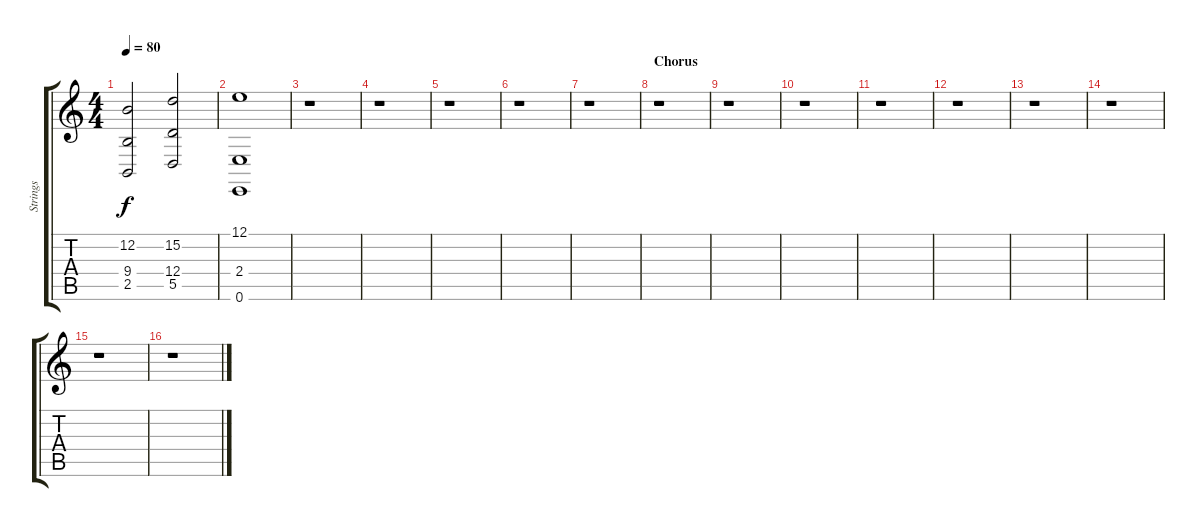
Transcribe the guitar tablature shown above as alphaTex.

\track ("Strings" "Strings") {instrument stringensemble1}
\staff {score tabs}
\tuning (E4 B3 G3 D3 A2 E2) {hide}
\ts (4 4)
\tempo 80
\clef g2
\ks c
(12.2 9.4 2.5).2{dy f} (15.2 12.4 5.5).2 |
(12.1 2.4 0.6).1 |
r.1 |
r.1 |
r.1 |
r.1 |
r.1 |
\section ("" "Chorus")
r.1 |
r.1 |
r.1 |
r.1 |
r.1 |
r.1 |
r.1 |
r.1 |
r.1
